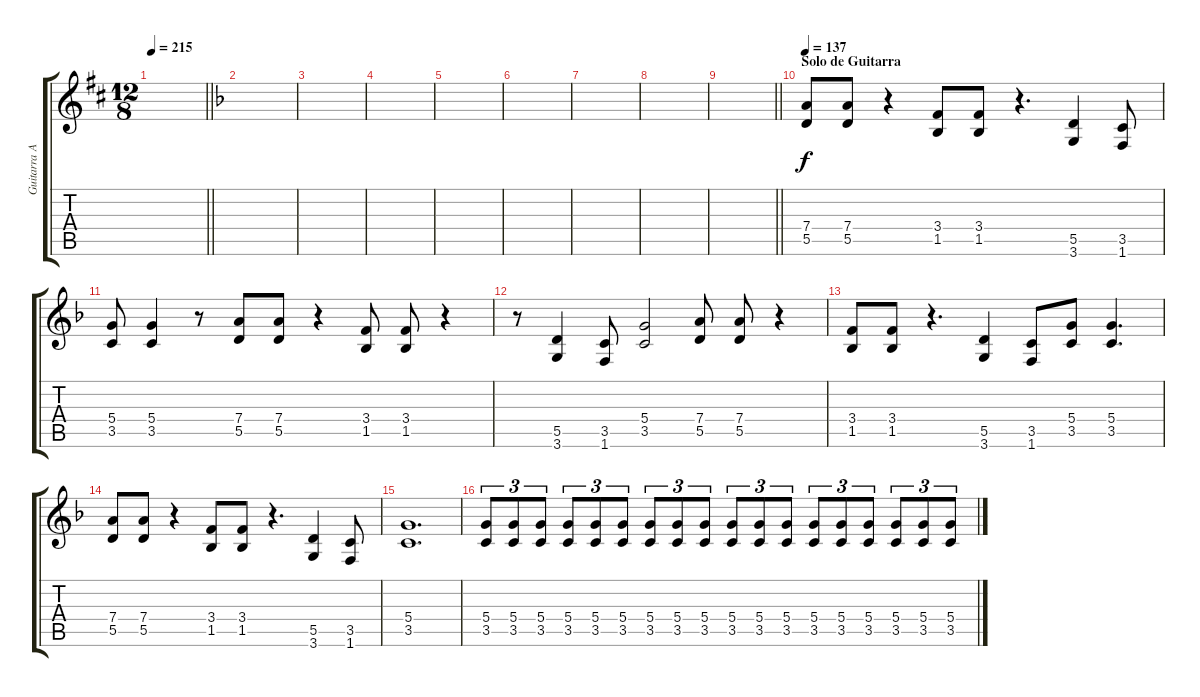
\track ("Guitarra Acomp." "Guitarra A") {instrument acousticguitarnylon}
\staff {score tabs}
\tuning (E4 B3 G3 D3 A2 E2) {hide}
\ts (12 8)
\tempo 215
\clef g2
\barLineRight lightlight
\ks d
|
\ks f
|
|
|
|
|
|
|
\barLineRight lightlight
|
\section ("" "Solo de Guitarra")
\tempo 137
(7.4 5.5).8{instrument overdrivenguitar} (7.4 5.5).8 r.4 (3.4 1.5).8 (3.4 1.5).8 r.4{d} (5.5 3.6).4 (3.5 1.6).8 |
(5.4 3.5).8 (5.4 3.5).4 r.8 (7.4 5.5).8 (7.4 5.5).8 r.4 (3.4 1.5).8 (3.4 1.5).8 r.4 |
r.8 (5.5 3.6).4 (3.5 1.6).8 (5.4 3.5).2 (7.4 5.5).8 (7.4 5.5).8 r.4 |
(3.4 1.5).8 (3.4 1.5).8 r.4{d} (5.5 3.6).4 (3.5 1.6).8 (5.4 3.5).8 (5.4 3.5).4{d} |
(7.4 5.5).8 (7.4 5.5).8 r.4 (3.4 1.5).8 (3.4 1.5).8 r.4{d} (5.5 3.6).4 (3.5 1.6).8 |
(5.4 3.5).1{d} |
(5.4 3.5).8{tu (3 2)} (5.4 3.5).8{tu (3 2)} (5.4 3.5).8{tu (3 2)} (5.4 3.5).8{tu (3 2)} (5.4 3.5).8{tu (3 2)} (5.4 3.5).8{tu (3 2)} (5.4 3.5).8{tu (3 2)} (5.4 3.5).8{tu (3 2)} (5.4 3.5).8{tu (3 2)} (5.4 3.5).8{tu (3 2)} (5.4 3.5).8{tu (3 2)} (5.4 3.5).8{tu (3 2)} (5.4 3.5).8{tu (3 2)} (5.4 3.5).8{tu (3 2)} (5.4 3.5).8{tu (3 2)} (5.4 3.5).8{tu (3 2)} (5.4 3.5).8{tu (3 2)} (5.4 3.5).8{tu (3 2)}
